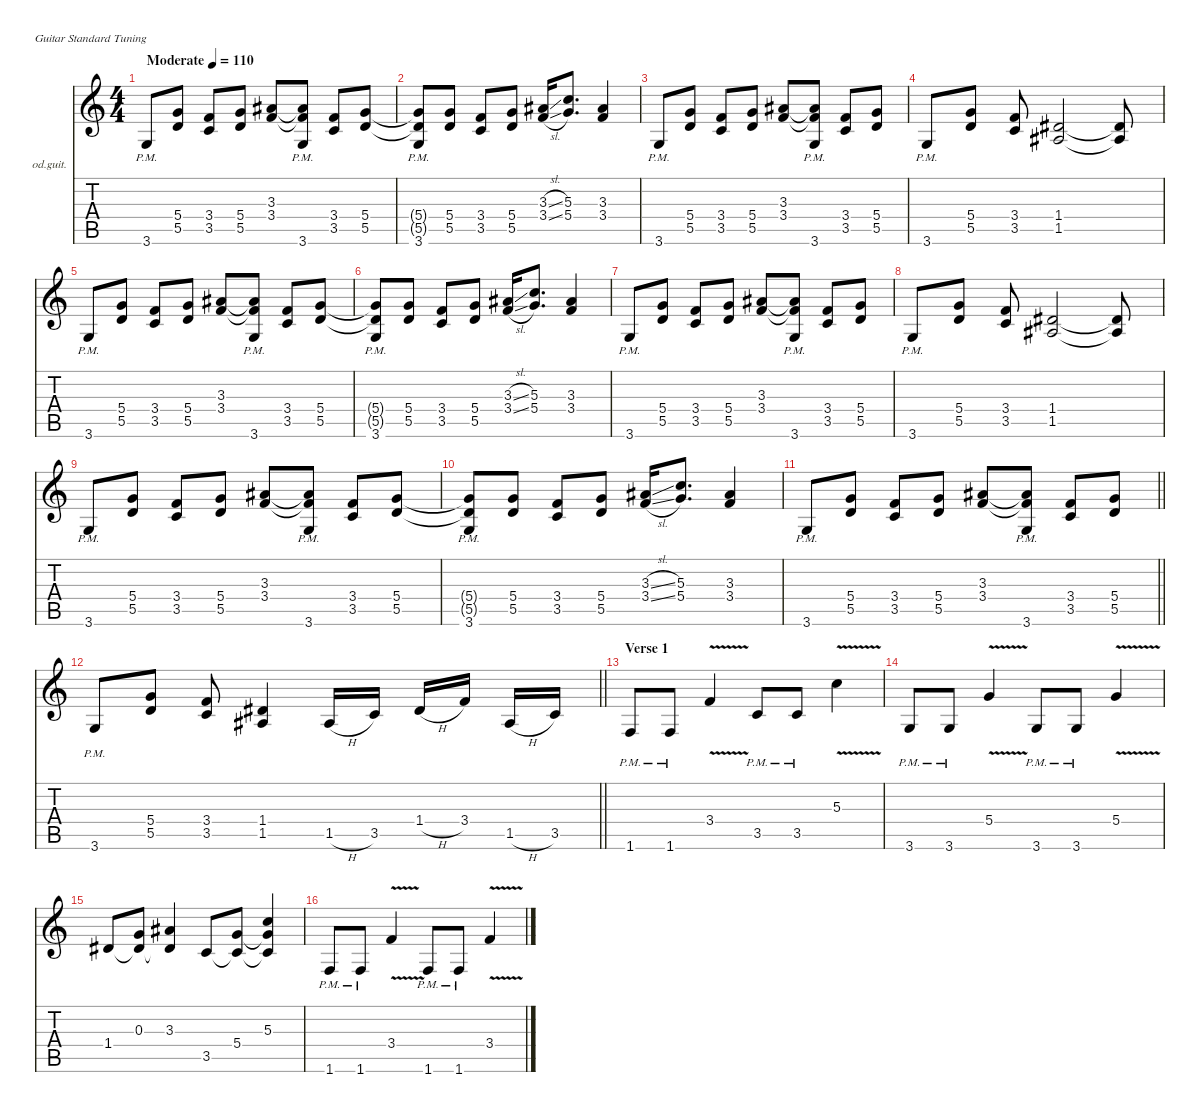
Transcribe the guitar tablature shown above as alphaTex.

\defaultSystemsLayout 4
\hideDynamics
\bracketExtendMode nobrackets
\firstSystemTrackNameOrientation horizontal
\otherSystemsTrackNameOrientation horizontal
\track ("Gitar 2" "od.guit.") {solo instrument overdrivenguitar}
\staff {score tabs}
\tuning (E4 B3 G3 D3 A2 E2)
\ts (4 4)
\beaming (8 2 2 2 2)
\tempo (110 "Moderate")
\clef g2
\ks c
3.6{pm}.8{dy f instrument overdrivenguitar} (5.4 5.5).8 (3.4 3.5).8 (5.4 5.5).8 (3.3 3.4).8 (3.6{pm} 3.3{t} 3.4{t}).8 (3.4 3.5).8 (5.4 5.5).8 |
(3.6{pm} 5.4{t} 5.5{t}).8 (5.4 5.5).8 (3.4 3.5).8 (5.4 5.5).8 (3.3{sl} 3.4{sl}).16 (5.3 5.4).8{d} (3.3 3.4).4 |
3.6{pm}.8 (5.4 5.5).8 (3.4 3.5).8 (5.4 5.5).8 (3.3 3.4).8 (3.6{pm} 3.4{t} 3.3{t}).8 (3.4 3.5).8 (5.4 5.5).8 |
3.6{pm}.8 (5.4 5.5).8 (3.4 3.5).8 (1.4 1.5).2 (1.4{t} 1.5{t}).8 |
3.6{pm}.8 (5.4 5.5).8 (3.4 3.5).8 (5.4 5.5).8 (3.3 3.4).8 (3.6{pm} 3.3{t} 3.4{t}).8 (3.4 3.5).8 (5.4 5.5).8 |
(3.6{pm} 5.4{t} 5.5{t}).8 (5.4 5.5).8 (3.4 3.5).8 (5.4 5.5).8 (3.3{sl} 3.4{sl}).16 (5.3 5.4).8{d} (3.3 3.4).4 |
3.6{pm}.8 (5.4 5.5).8 (3.4 3.5).8 (5.4 5.5).8 (3.3 3.4).8 (3.6{pm} 3.4{t} 3.3{t}).8 (3.4 3.5).8 (5.4 5.5).8 |
3.6{pm}.8 (5.4 5.5).8 (3.4 3.5).8 (1.4 1.5).2 (1.4{t} 1.5{t}).8 |
3.6{pm}.8 (5.4 5.5).8 (3.4 3.5).8 (5.4 5.5).8 (3.3 3.4).8 (3.6{pm} 3.3{t} 3.4{t}).8 (3.4 3.5).8 (5.4 5.5).8 |
(3.6{pm} 5.4{t} 5.5{t}).8 (5.4 5.5).8 (3.4 3.5).8 (5.4 5.5).8 (3.3{sl} 3.4{sl}).16 (5.3 5.4).8{d} (3.3 3.4).4 |
\barLineRight lightlight
3.6{pm}.8 (5.4 5.5).8 (3.4 3.5).8 (5.4 5.5).8 (3.3 3.4).8 (3.6{pm} 3.4{t} 3.3{t}).8 (3.4 3.5).8 (5.4 5.5).8 |
\barLineRight lightlight
3.6{pm}.8 (5.4 5.5).8 (3.4 3.5).8 (1.4 1.5).4 1.5{h}.16 3.5.16 1.4{h}.16 3.4.16{beam split} 1.5{h}.16 3.5.16 |
\section ("" "Verse 1")
1.6{pm}.8 1.6{pm}.8 3.4{v}.4 3.5{pm}.8 3.5{pm}.8 5.3{v}.4 |
3.6{pm}.8 3.6{pm}.8 5.4{v}.4 3.6{pm}.8 3.6{pm}.8 5.4{v}.4 |
1.4.8 (0.3 1.4{t}).8 (3.3 1.4{t}).4 3.5.8 (5.4 3.5{t}).8 (5.3 5.4{t} 3.5{t}).4 |
1.6{pm}.8 1.6{pm}.8 3.4{v}.4 1.6{pm}.8 1.6{pm}.8 3.4{v}.4
